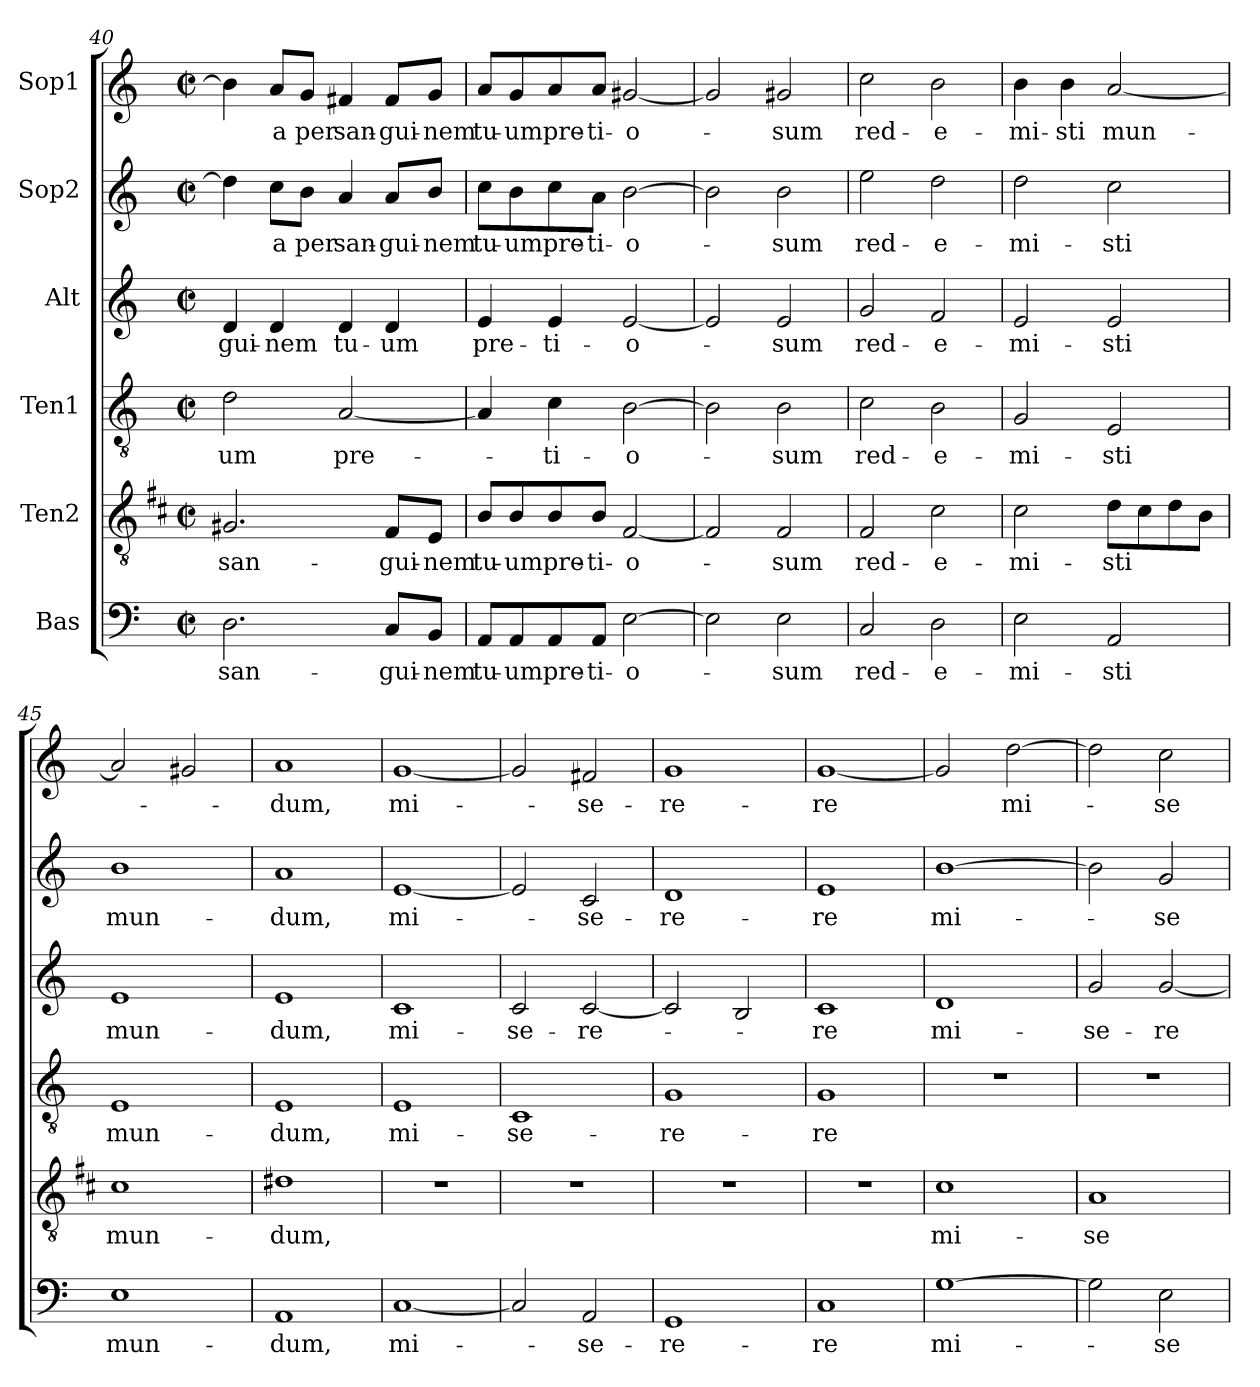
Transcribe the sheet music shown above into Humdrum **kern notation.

**kern	**text	**kern	**text	**kern	**text	**kern	**text	**kern	**text	**kern	**text
*part6	*part6	*part5	*part5	*part4	*part4	*part3	*part3	*part2	*part2	*part1	*part1
*staff6	*staff6	*staff5	*staff5	*staff4	*staff4	*staff3	*staff3	*staff2	*staff2	*staff1	*staff1
*I"Bas	*	*I"Ten2	*	*I"Ten1	*	*I"Alt	*	*I"Sop2	*	*I"Sop1	*
!!LO:PB:g=z
*clefF4	*	*clefGv2	*	*clefGv2	*	*clefG2	*	*clefG2	*	*clefG2	*
*	*	*ITrd1c2	*	*	*	*	*	*	*	*	*
*k[]	*	*k[]	*	*k[]	*	*k[]	*	*k[]	*	*k[]	*
*M2/2	*	*M2/2	*	*M2/2	*	*M2/2	*	*M2/2	*	*M2/2	*
*met(c|)	*	*met(c|)	*	*met(c|)	*	*met(c|)	*	*met(c|)	*	*met(c|)	*
=40	=40	=40	=40	=40	=40	=40	=40	=40	=40	=40	=40
!	!LO:LY:b	!	!LO:LY:b	!	!LO:LY:b	!	!LO:LY:b	!	!	!	!
2.D\	san-	2.F#X/	san-	2d\	-um	4d/	-gui-	4dd\]	.	4b\]	.
!	!	!	!	!	!	!	!LO:LY:b	!	!LO:LY:b	!	!LO:LY:b
.	.	.	.	.	.	4d/	-nem	8cc\L	-a	8a/L	-a
!	!	!	!	!	!	!	!	!	!LO:LY:b	!	!LO:LY:b
.	.	.	.	.	.	.	.	8b\J	per	8g/J	per
!	!	!	!	!	!LO:LY:b	!	!LO:LY:b	!	!LO:LY:b	!	!LO:LY:b
.	.	.	.	[2A/	pre-	4d/	tu-	4a/	san-	4f#X/	san-
!	!LO:LY:b	!	!LO:LY:b	!	!	!	!LO:LY:b	!	!LO:LY:b	!	!LO:LY:b
8C/L	-gui-	8E/L	-gui-	.	.	4d/	-um	8a/L	-gui-	8f#/L	-gui-
!	!LO:LY:b	!	!LO:LY:b	!	!	!	!	!	!LO:LY:b	!	!LO:LY:b
8BB/J	-nem	8D/J	-nem	.	.	.	.	8b/J	-nem	8g/J	-nem
=41	=41	=41	=41	=41	=41	=41	=41	=41	=41	=41	=41
!	!LO:LY:b	!	!LO:LY:b	!	!	!	!LO:LY:b	!	!LO:LY:b	!	!LO:LY:b
8AA/L	tu-	8A/L	tu-	4A/]	.	4e/	pre-	8cc\L	tu-	8a/L	tu-
!	!LO:LY:b	!	!LO:LY:b	!	!	!	!	!	!LO:LY:b	!	!LO:LY:b
8AA/	-um	8A/	-um	.	.	.	.	8b\	-um	8g/	-um
!	!LO:LY:b	!	!LO:LY:b	!	!LO:LY:b	!	!LO:LY:b	!	!LO:LY:b	!	!LO:LY:b
8AA/	pre-	8A/	pre-	4c\	-ti-	4e/	-ti-	8cc\	pre-	8a/	pre-
!	!LO:LY:b	!	!LO:LY:b	!	!	!	!	!	!LO:LY:b	!	!LO:LY:b
8AA/J	-ti-	8A/J	-ti-	.	.	.	.	8a\J	-ti-	8a/J	-ti-
!	!LO:LY:b	!	!LO:LY:b	!	!LO:LY:b	!	!LO:LY:b	!	!LO:LY:b	!	!LO:LY:b
[2E\	-o-	[2E/	-o-	[2B\	-o-	[2e/	-o-	[2b\	-o-	[2g#X/	-o-
=42	=42	=42	=42	=42	=42	=42	=42	=42	=42	=42	=42
2E\]	.	2E/]	.	2B\]	.	2e/]	.	2b\]	.	2g#/]	.
!	!LO:LY:b	!	!LO:LY:b	!	!LO:LY:b	!	!LO:LY:b	!	!LO:LY:b	!	!LO:LY:b
2E\	-sum	2E/	-sum	2B\	-sum	2e/	-sum	2b\	-sum	2g#X/	-sum
=43	=43	=43	=43	=43	=43	=43	=43	=43	=43	=43	=43
!	!LO:LY:b	!	!LO:LY:b	!	!LO:LY:b	!	!LO:LY:b	!	!LO:LY:b	!	!LO:LY:b
2C/	red-	2E/	red-	2c\	red-	2g/	red-	2ee\	red-	2cc\	red-
!	!LO:LY:b	!	!LO:LY:b	!	!LO:LY:b	!	!LO:LY:b	!	!LO:LY:b	!	!LO:LY:b
2D\	-e-	2B\	-e-	2B\	-e-	2f/	-e-	2dd\	-e-	2b\	-e-
=44	=44	=44	=44	=44	=44	=44	=44	=44	=44	=44	=44
!	!LO:LY:b	!	!LO:LY:b	!	!LO:LY:b	!	!LO:LY:b	!	!LO:LY:b	!	!LO:LY:b
2E\	-mi-	2B\	-mi-	2G/	-mi-	2e/	-mi-	2dd\	-mi-	4b\	-mi-
!	!	!	!	!	!	!	!	!	!	!	!LO:LY:b
.	.	.	.	.	.	.	.	.	.	4b\	-sti
!	!LO:LY:b	!	!LO:LY:b	!	!LO:LY:b	!	!LO:LY:b	!	!LO:LY:b	!	!LO:LY:b
2AA/	-sti	8c\L	-sti	2E/	-sti	2e/	-sti	2cc\	-sti	[2a/	mun-
.	.	8B\	.	.	.	.	.	.	.	.	.
.	.	8c\	.	.	.	.	.	.	.	.	.
.	.	8A\J	.	.	.	.	.	.	.	.	.
=45	=45	=45	=45	=45	=45	=45	=45	=45	=45	=45	=45
!	!LO:LY:b	!	!LO:LY:b	!	!LO:LY:b	!	!LO:LY:b	!	!LO:LY:b	!	!
1E	mun-	1B	mun-	1E	mun-	1e	mun-	1b	mun-	2a/]	.
.	.	.	.	.	.	.	.	.	.	2g#X/	.
!!LO:PB:g=z
=46	=46	=46	=46	=46	=46	=46	=46	=46	=46	=46	=46
!	!LO:LY:b	!	!LO:LY:b	!	!LO:LY:b	!	!LO:LY:b	!	!LO:LY:b	!	!LO:LY:b
1AA	-dum,	1c#X	-dum,	1E	-dum,	1e	-dum,	1a	-dum,	1a	-dum,
=47	=47	=47	=47	=47	=47	=47	=47	=47	=47	=47	=47
!	!LO:LY:b	!	!	!	!LO:LY:b	!	!LO:LY:b	!	!LO:LY:b	!	!LO:LY:b
[1C	mi-	1r	.	1E	mi-	1c	mi-	[1e	mi-	[1g	mi-
=48	=48	=48	=48	=48	=48	=48	=48	=48	=48	=48	=48
!	!	!	!	!	!LO:LY:b	!	!LO:LY:b	!	!	!	!
2C/]	.	1r	.	1C	-se-	2c/	-se-	2e/]	.	2g/]	.
!	!LO:LY:b	!	!	!	!	!	!LO:LY:b	!	!LO:LY:b	!	!LO:LY:b
2AA/	-se-	.	.	.	.	[2c/	-re-	2c/	-se-	2f#X/	-se-
=49	=49	=49	=49	=49	=49	=49	=49	=49	=49	=49	=49
!	!LO:LY:b	!	!	!	!LO:LY:b	!	!	!	!LO:LY:b	!	!LO:LY:b
1GG	-re-	1r	.	1G	-re-	2c/]	.	1d	-re-	1g	-re-
.	.	.	.	.	.	2B/	.	.	.	.	.
=50	=50	=50	=50	=50	=50	=50	=50	=50	=50	=50	=50
!	!LO:LY:b	!	!	!	!LO:LY:b	!	!LO:LY:b	!	!LO:LY:b	!	!LO:LY:b
1C	-re	1r	.	1G	-re	1c	-re	1e	-re	[1g	-re
=51	=51	=51	=51	=51	=51	=51	=51	=51	=51	=51	=51
!	!LO:LY:b	!	!LO:LY:b	!	!	!	!LO:LY:b	!	!LO:LY:b	!	!
[1G	mi-	1B	mi-	1r	.	1d	mi-	[1b	mi-	2g/]	.
!	!	!	!	!	!	!	!	!	!	!	!LO:LY:b
.	.	.	.	.	.	.	.	.	.	[2dd\	mi-
=52	=52	=52	=52	=52	=52	=52	=52	=52	=52	=52	=52
!	!	!	!LO:LY:b	!	!	!	!LO:LY:b	!	!	!	!
2G\]	.	1G	-se-	1r	.	2g/	-se-	2b\]	.	2dd\]	.
!	!LO:LY:b	!	!	!	!	!	!LO:LY:b	!	!LO:LY:b	!	!LO:LY:b
2E\	-se-	.	.	.	.	[2g/	-re-	2g/	-se-	2cc\	-se-
=	=	=	=	=	=	=	=	=	=	=	=
*-	*-	*-	*-	*-	*-	*-	*-	*-	*-	*-	*-
